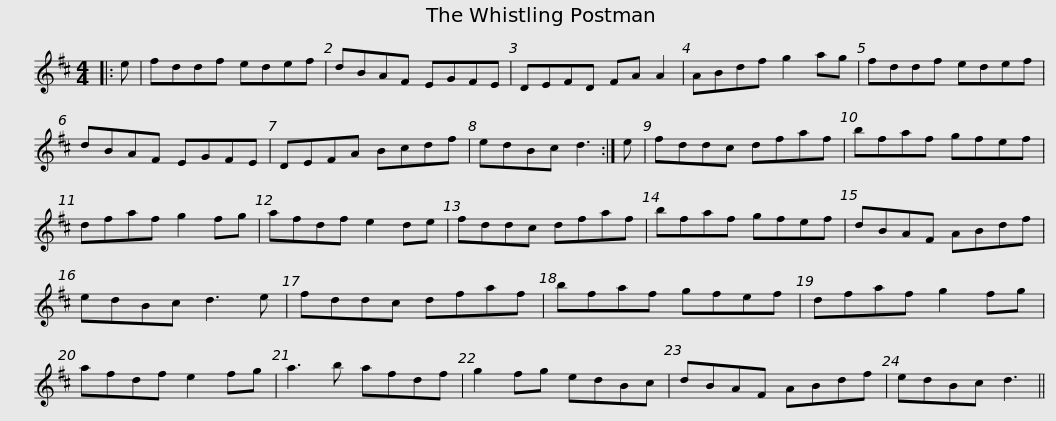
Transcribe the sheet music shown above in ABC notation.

X:1
L:1/8
M:4/4
I:linebreak $
K:D
V:1 treble
V:1
|: e | fddf edef | dBAF EGFE | DEFD FA A2 | ABdf g2 ag | %5
 fddf edef |$ dBAF EGFE | DEFA Bcdf | edBc d3 :| e | %10
 fddc dfaf | bfaf gfef |$ dfaf g2 fg | afdf e2 de | fddc dfaf | %15
 bfaf gfef | dBAF ABdf | edBc d3 e |$ fddc dfaf | bfaf gfef | %20
 dfaf g2 fg | afdf e2 fg | a3 b afdf | g2 fg edBc |$ dBAF ABdf | %25
 edBc d3 || %26
